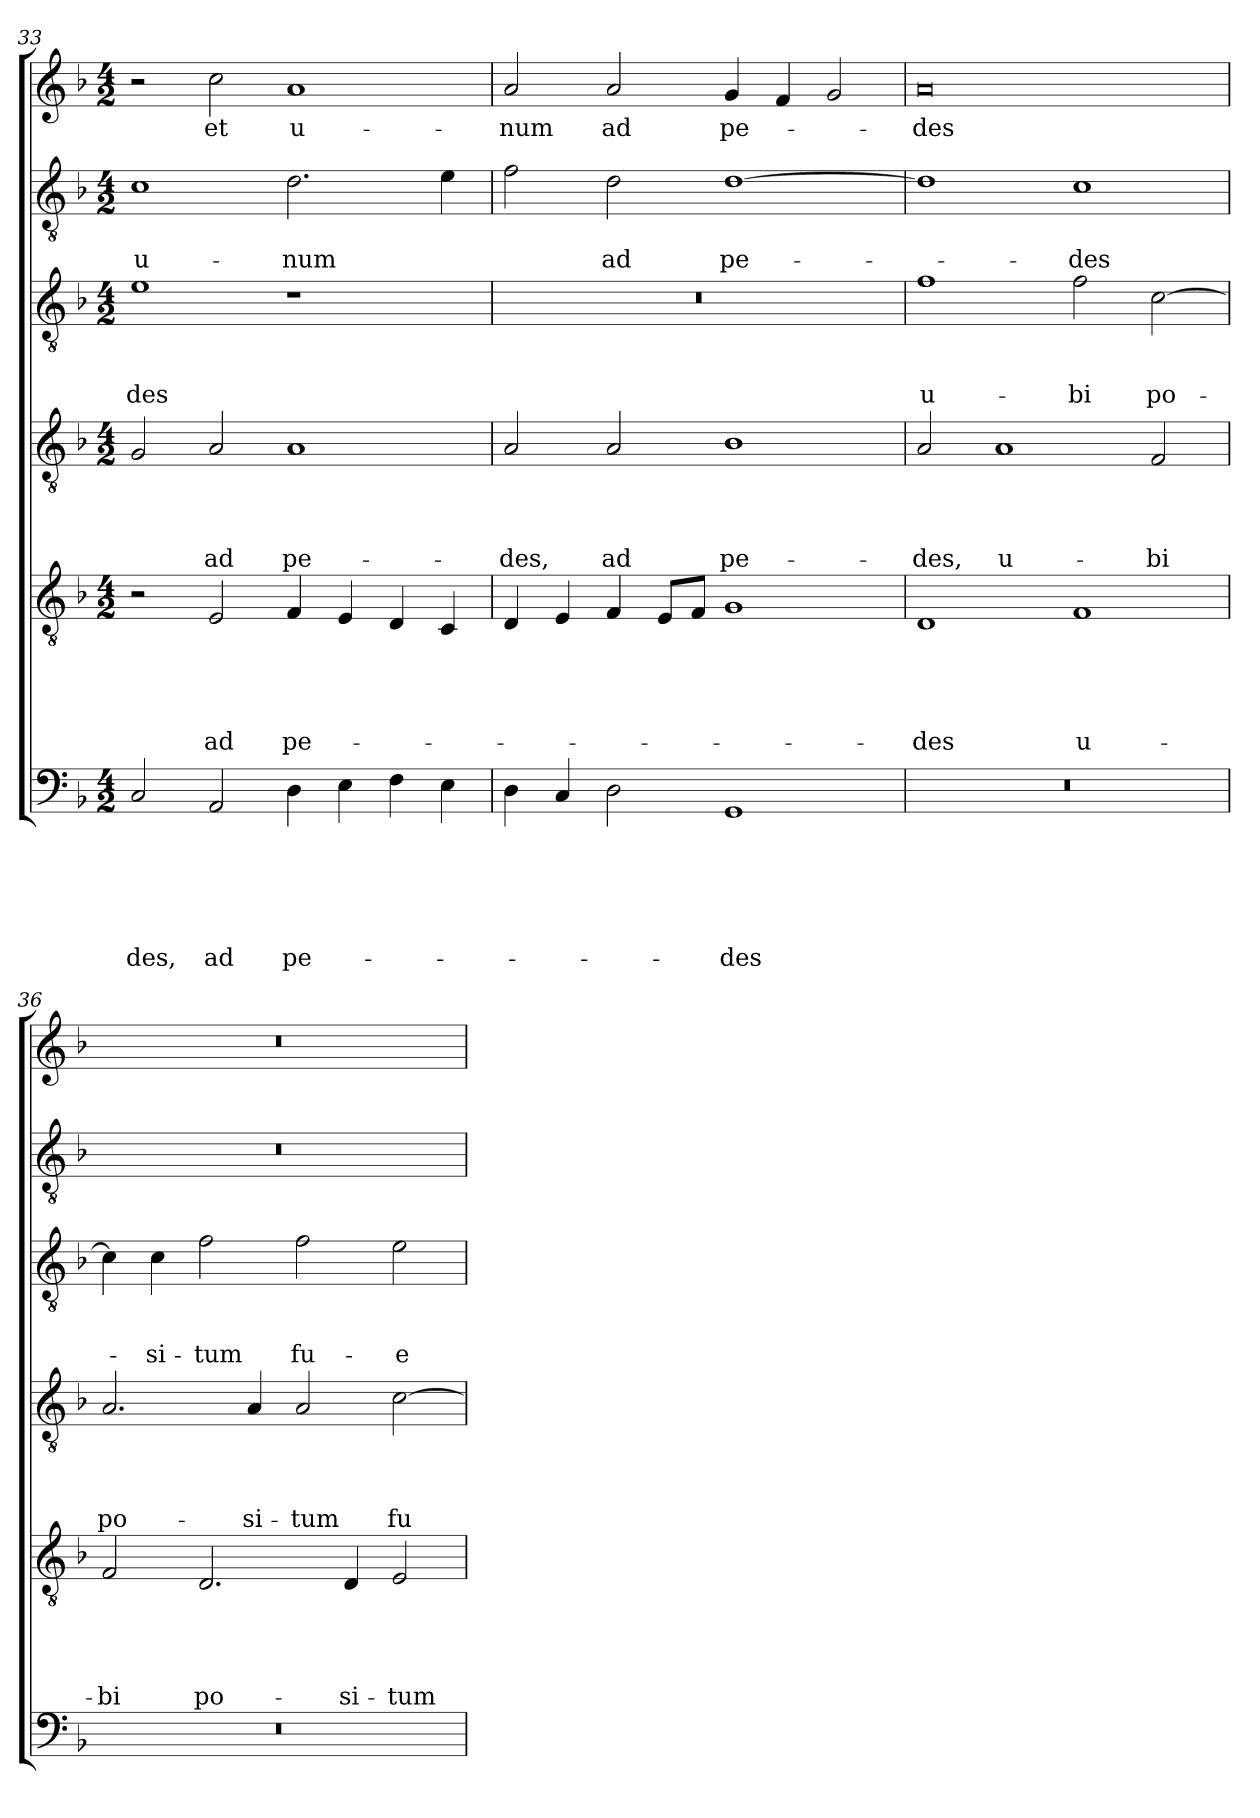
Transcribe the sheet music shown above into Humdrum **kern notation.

**kern	**text	**text	**text	**text	**text	**text	**kern	**text	**text	**text	**text	**text	**kern	**text	**text	**text	**text	**kern	**text	**text	**text	**kern	**text	**text	**kern	**text
*part6	*part6	*part6	*part6	*part6	*part6	*part6	*part5	*part5	*part5	*part5	*part5	*part5	*part4	*part4	*part4	*part4	*part4	*part3	*part3	*part3	*part3	*part2	*part2	*part2	*part1	*part1
*staff6	*staff6	*staff6	*staff6	*staff6	*staff6	*staff6	*staff5	*staff5	*staff5	*staff5	*staff5	*staff5	*staff4	*staff4	*staff4	*staff4	*staff4	*staff3	*staff3	*staff3	*staff3	*staff2	*staff2	*staff2	*staff1	*staff1
*clefF4	*	*	*	*	*	*	*clefGv2	*	*	*	*	*	*clefGv2	*	*	*	*	*clefGv2	*	*	*	*clefGv2	*	*	*clefG2	*
*k[b-]	*	*	*	*	*	*	*k[b-]	*	*	*	*	*	*k[b-]	*	*	*	*	*k[b-]	*	*	*	*k[b-]	*	*	*k[b-]	*
*F:	*	*	*	*	*	*	*F:	*	*	*	*	*	*F:	*	*	*	*	*F:	*	*	*	*F:	*	*	*F:	*
*M4/2	*	*	*	*	*	*	*M4/2	*	*	*	*	*	*M4/2	*	*	*	*	*M4/2	*	*	*	*M4/2	*	*	*M4/2	*
=33	=33	=33	=33	=33	=33	=33	=33	=33	=33	=33	=33	=33	=33	=33	=33	=33	=33	=33	=33	=33	=33	=33	=33	=33	=33	=33
2C/	.	.	.	.	.	-des,	2r	.	.	.	.	.	2G/	.	.	.	.	1e	.	.	-des	1c	.	u-	2r	.
2AA/	.	.	.	.	.	ad	2E/	.	.	.	.	ad	2A/	.	.	.	ad	.	.	.	.	.	.	.	2cc\	et
4D\	.	.	.	.	.	pe-	4F/	.	.	.	.	pe-	1A	.	.	.	pe-	1r	.	.	.	2.d\	.	-num	1a	u-
4E\	.	.	.	.	.	.	4E/	.	.	.	.	.	.	.	.	.	.	.	.	.	.	.	.	.	.	.
4F\	.	.	.	.	.	.	4D/	.	.	.	.	.	.	.	.	.	.	.	.	.	.	.	.	.	.	.
4E\	.	.	.	.	.	.	4C/	.	.	.	.	.	.	.	.	.	.	.	.	.	.	4e\	.	.	.	.
=34	=34	=34	=34	=34	=34	=34	=34	=34	=34	=34	=34	=34	=34	=34	=34	=34	=34	=34	=34	=34	=34	=34	=34	=34	=34	=34
4D\	.	.	.	.	.	.	4D/	.	.	.	.	.	2A/	.	.	.	-des,	0r	.	.	.	2f\	.	.	2a/	-num
4C/	.	.	.	.	.	.	4E/	.	.	.	.	.	.	.	.	.	.	.	.	.	.	.	.	.	.	.
2D\	.	.	.	.	.	.	4F/	.	.	.	.	.	2A/	.	.	.	ad	.	.	.	.	2d\	.	ad	2a/	ad
.	.	.	.	.	.	.	8E/L	.	.	.	.	.	.	.	.	.	.	.	.	.	.	.	.	.	.	.
.	.	.	.	.	.	.	8F/J	.	.	.	.	.	.	.	.	.	.	.	.	.	.	.	.	.	.	.
1GG	.	.	.	.	.	-des	1G	.	.	.	.	.	1B-	.	.	.	pe-	.	.	.	.	[1d	.	pe-	4g/	pe-
.	.	.	.	.	.	.	.	.	.	.	.	.	.	.	.	.	.	.	.	.	.	.	.	.	4f/	.
.	.	.	.	.	.	.	.	.	.	.	.	.	.	.	.	.	.	.	.	.	.	.	.	.	2g/	.
=35	=35	=35	=35	=35	=35	=35	=35	=35	=35	=35	=35	=35	=35	=35	=35	=35	=35	=35	=35	=35	=35	=35	=35	=35	=35	=35
0r	.	.	.	.	.	.	1D	.	.	.	.	-des	2A/	.	.	.	-des,	1f	.	.	u-	1d]	.	.	0a	-des
.	.	.	.	.	.	.	.	.	.	.	.	.	1A	.	.	.	u-	.	.	.	.	.	.	.	.	.
.	.	.	.	.	.	.	1F	.	.	.	.	u-	.	.	.	.	.	2f\	.	.	-bi	1c	.	-des	.	.
.	.	.	.	.	.	.	.	.	.	.	.	.	2F/	.	.	.	-bi	[2c\	.	.	po-	.	.	.	.	.
=36	=36	=36	=36	=36	=36	=36	=36	=36	=36	=36	=36	=36	=36	=36	=36	=36	=36	=36	=36	=36	=36	=36	=36	=36	=36	=36
0r	.	.	.	.	.	.	2F/	.	.	.	.	-bi	2.A/	.	.	.	po-	4c\]	.	.	.	0r	.	.	0r	.
.	.	.	.	.	.	.	.	.	.	.	.	.	.	.	.	.	.	4c\	.	.	-si-	.	.	.	.	.
.	.	.	.	.	.	.	2.D/	.	.	.	.	po-	.	.	.	.	.	2f\	.	.	-tum	.	.	.	.	.
.	.	.	.	.	.	.	.	.	.	.	.	.	4A/	.	.	.	-si-	.	.	.	.	.	.	.	.	.
.	.	.	.	.	.	.	.	.	.	.	.	.	2A/	.	.	.	-tum	2f\	.	.	fu-	.	.	.	.	.
.	.	.	.	.	.	.	4D/	.	.	.	.	-si-	.	.	.	.	.	.	.	.	.	.	.	.	.	.
.	.	.	.	.	.	.	2E/	.	.	.	.	-tum	[2c\	.	.	.	fu-	2e\	.	.	-e-	.	.	.	.	.
=	=	=	=	=	=	=	=	=	=	=	=	=	=	=	=	=	=	=	=	=	=	=	=	=	=	=
*-	*-	*-	*-	*-	*-	*-	*-	*-	*-	*-	*-	*-	*-	*-	*-	*-	*-	*-	*-	*-	*-	*-	*-	*-	*-	*-
